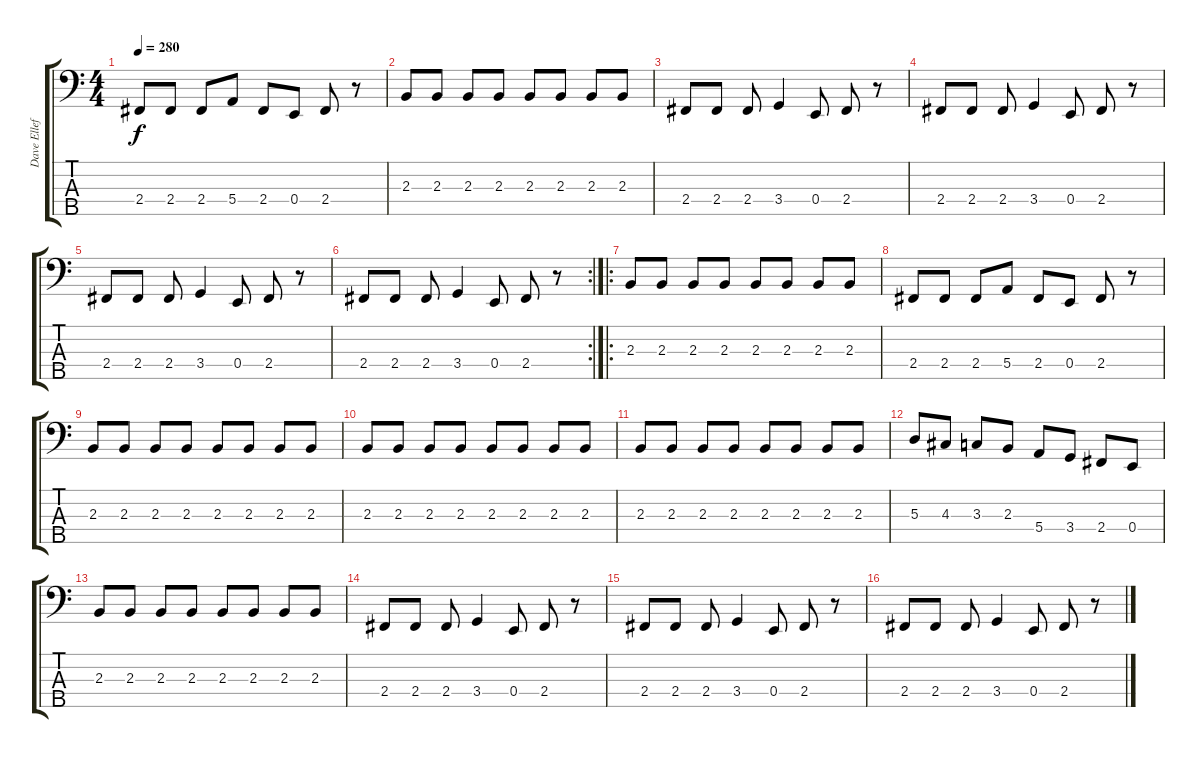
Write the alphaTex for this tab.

\track ("Dave Ellefson" "Dave Ellef") {instrument electricbasspick}
\staff {score tabs}
\tuning (G2 D2 A1 E1 B0) {hide}
\ts (4 4)
\tempo 280
\clef f4
\ks c
2.4.8{dy f} 2.4.8 2.4.8 5.4.8 2.4.8 0.4.8 2.4.8 r.8 |
2.3.8 2.3.8 2.3.8 2.3.8 2.3.8 2.3.8 2.3.8 2.3.8 |
2.4.8 2.4.8 2.4.8 3.4.4 0.4.8 2.4.8 r.8 |
2.4.8 2.4.8 2.4.8 3.4.4 0.4.8 2.4.8 r.8 |
2.4.8 2.4.8 2.4.8 3.4.4 0.4.8 2.4.8 r.8 |
\rc 2
2.4.8 2.4.8 2.4.8 3.4.4 0.4.8 2.4.8 r.8 |
\ro
2.3.8 2.3.8 2.3.8 2.3.8 2.3.8 2.3.8 2.3.8 2.3.8 |
2.4.8 2.4.8 2.4.8 5.4.8 2.4.8 0.4.8 2.4.8 r.8 |
2.3.8 2.3.8 2.3.8 2.3.8 2.3.8 2.3.8 2.3.8 2.3.8 |
2.3.8 2.3.8 2.3.8 2.3.8 2.3.8 2.3.8 2.3.8 2.3.8 |
2.3.8 2.3.8 2.3.8 2.3.8 2.3.8 2.3.8 2.3.8 2.3.8 |
5.3.8 4.3.8 3.3.8 2.3.8 5.4.8 3.4.8 2.4.8 0.4.8 |
2.3.8 2.3.8 2.3.8 2.3.8 2.3.8 2.3.8 2.3.8 2.3.8 |
2.4.8 2.4.8 2.4.8 3.4.4 0.4.8 2.4.8 r.8 |
2.4.8 2.4.8 2.4.8 3.4.4 0.4.8 2.4.8 r.8 |
2.4.8 2.4.8 2.4.8 3.4.4 0.4.8 2.4.8 r.8
